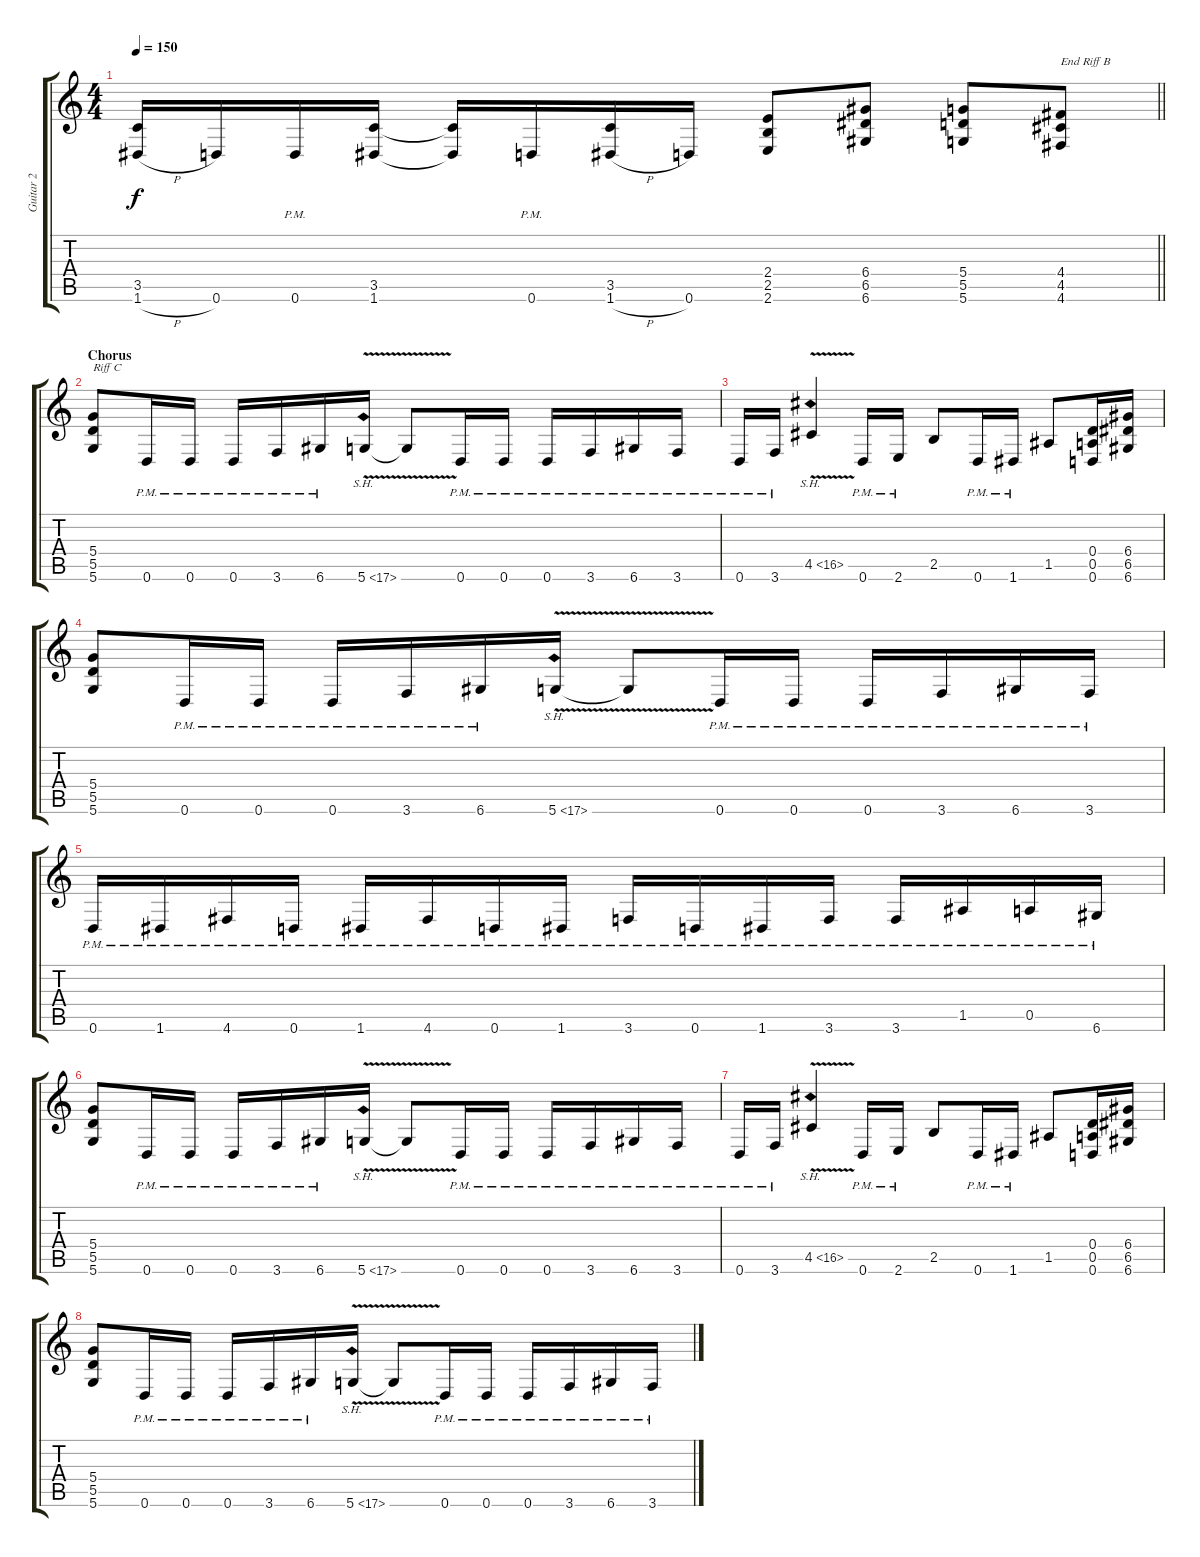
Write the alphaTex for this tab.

\track ("Guitar 2" "Guitar 2") {instrument distortionguitar}
\staff {score tabs}
\tuning (E4 B3 G3 D3 A2 D2) {hide}
\ts (4 4)
\tempo 150
\clef g2
\barLineRight lightlight
\ks c
(3.5 1.6{h}).16{dy f} 0.6.16 0.6{pm}.16 (3.5 1.6).16 (3.5{t} 1.6{t}).16 0.6{pm}.16 (3.5 1.6{h}).16 0.6.16 (2.4 2.5 2.6).8 (6.4 6.5 6.6).8 (5.4 5.5 5.6).8 (4.4 4.5 4.6).8{txt "End Riff B"} |
\section ("" "Chorus")
(5.4 5.5 5.6).8{txt "Riff C"} 0.6{pm}.16 0.6{pm}.16 0.6{pm}.16 3.6{pm}.16 6.6{pm}.16 5.6{sh 12 v}.16 5.6{t}.8 0.6{pm}.16 0.6{pm}.16 0.6{pm}.16 3.6{pm}.16 6.6{pm}.16 3.6{pm}.16 |
0.6{pm}.16 3.6{pm}.16 4.5{sh 12 v}.4 0.6{pm}.16 2.6{pm}.16 2.5.8 0.6{pm}.16 1.6{pm}.16 1.5.8 (0.4 0.5 0.6).16 (6.4 6.5 6.6).16 |
(5.4 5.5 5.6).8 0.6{pm}.16 0.6{pm}.16 0.6{pm}.16 3.6{pm}.16 6.6{pm}.16 5.6{sh 12 v}.16 5.6{t}.8 0.6{pm}.16 0.6{pm}.16 0.6{pm}.16 3.6{pm}.16 6.6{pm}.16 3.6{pm}.16 |
0.6{pm}.16 1.6{pm}.16 4.6{pm}.16 0.6{pm}.16 1.6{pm}.16 4.6{pm}.16 0.6{pm}.16 1.6{pm}.16 3.6{pm}.16 0.6{pm}.16 1.6{pm}.16 3.6{pm}.16 3.6{pm}.16 1.5{pm}.16 0.5{pm}.16 6.6{pm}.16 |
(5.4 5.5 5.6).8 0.6{pm}.16 0.6{pm}.16 0.6{pm}.16 3.6{pm}.16 6.6{pm}.16 5.6{sh 12 v}.16 5.6{t}.8 0.6{pm}.16 0.6{pm}.16 0.6{pm}.16 3.6{pm}.16 6.6{pm}.16 3.6{pm}.16 |
0.6{pm}.16 3.6{pm}.16 4.5{sh 12 v}.4 0.6{pm}.16 2.6{pm}.16 2.5.8 0.6{pm}.16 1.6{pm}.16 1.5.8 (0.4 0.5 0.6).16 (6.4 6.5 6.6).16 |
(5.4 5.5 5.6).8 0.6{pm}.16 0.6{pm}.16 0.6{pm}.16 3.6{pm}.16 6.6{pm}.16 5.6{sh 12 v}.16 5.6{t}.8 0.6{pm}.16 0.6{pm}.16 0.6{pm}.16 3.6{pm}.16 6.6{pm}.16 3.6{pm}.16
